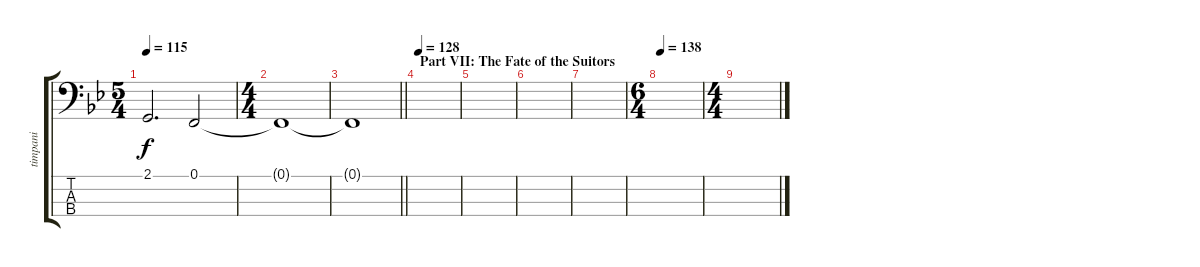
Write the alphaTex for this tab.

\track ("timpani" "timpani") {instrument timpani}
\staff {score tabs}
\tuning (F2 C2 G1 D1) {hide}
\ts (5 4)
\tempo 115
\clef f4
\ks gminor
2.1.2{d dy f} 0.1.2 |
\ts (4 4)
0.1{t}.1 |
\barLineRight lightlight
0.1{t}.1 |
\section ("" "Part VII: The Fate of the Suitors ")
\tempo 128
|
|
|
|
\ts (6 4)
\tempo 138
|
\ts (4 4)
